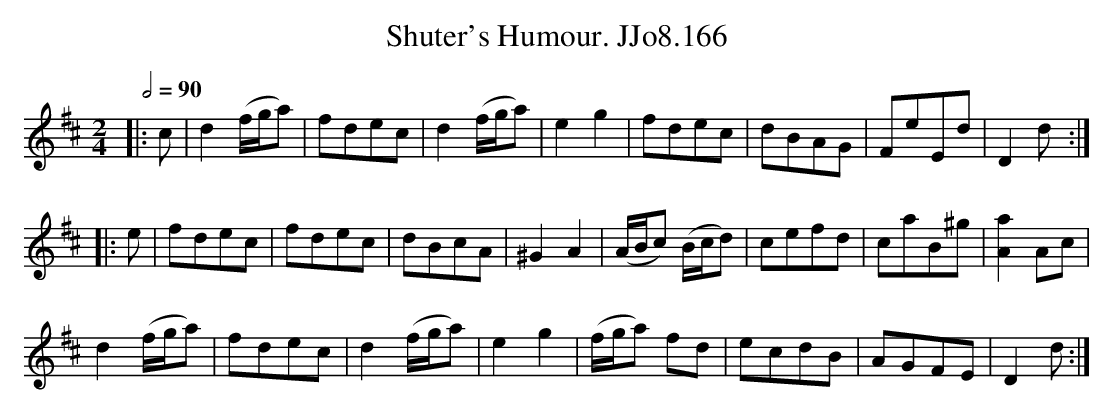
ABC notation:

X:1
T:Shuter's Humour. JJo8.166
M:2/4
L:1/8
Q:1/2=90
K:D
|:c|d2(f/g/a)|fdec|d2(f/g/a)|e2g2|fdec|dBAG|FeEd|D2d:|
|:e|fdec|fdec|dBcA|^G2A2|(A/B/c) (B/c/d)|cefd|caB^g|[Aa]2Ac|
d2(f/g/a)|fdec|d2(f/g/a)|e2g2|(f/g/a) fd|ecdB|AGFE|D2d:|
